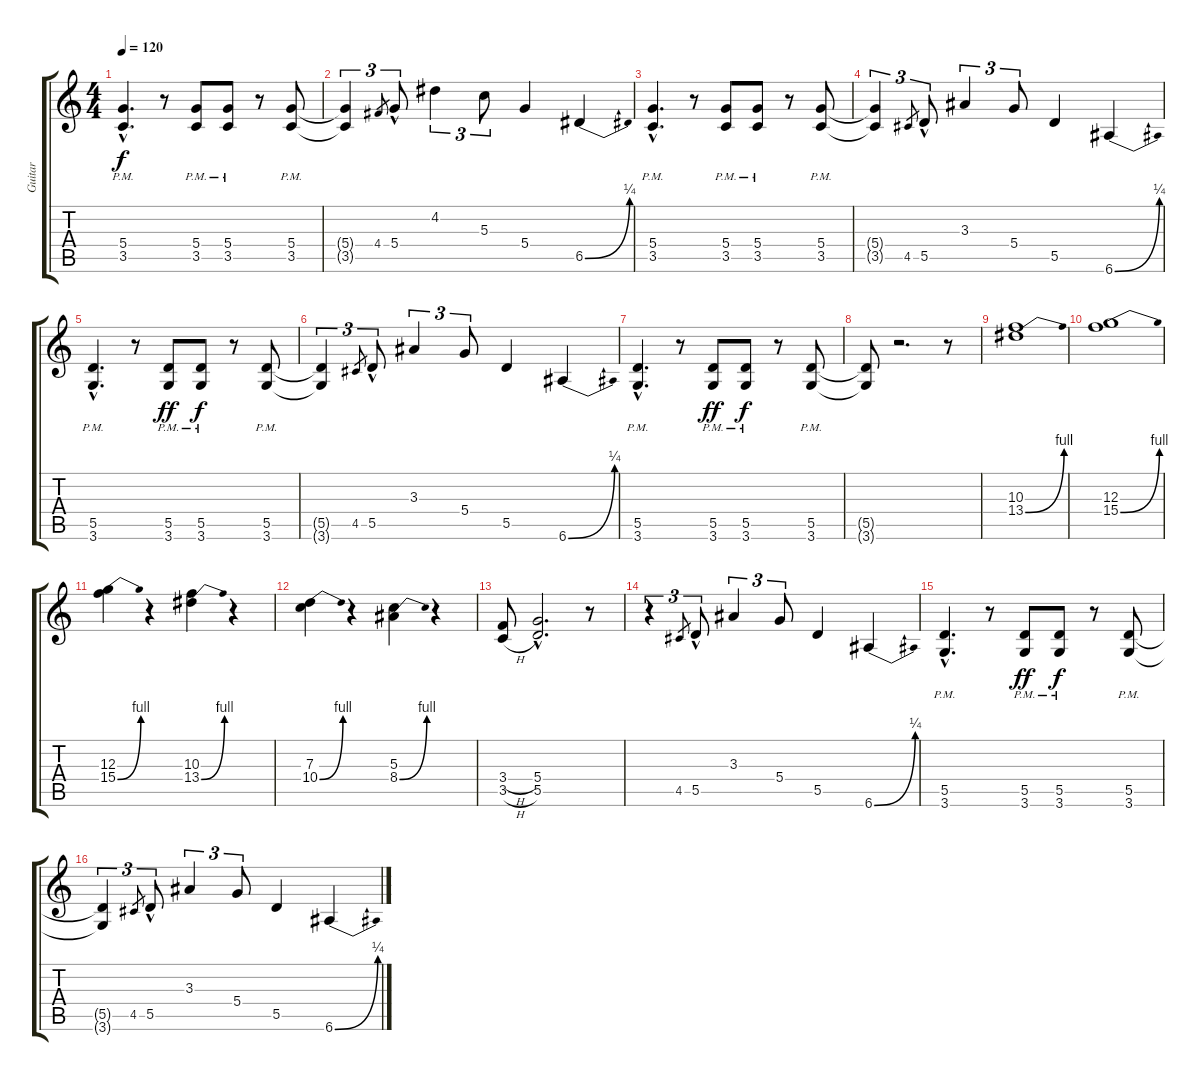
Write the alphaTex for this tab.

\track ("Guitar" "Guitar") {instrument overdrivenguitar}
\staff {score tabs}
\tuning (E4 B3 G3 D3 A2 E2) {hide}
\ts (4 4)
\tempo 120
\clef g2
\ks c
(5.4{hac pm} 3.5{hac}).4{d dy f} r.8 (5.4{pm} 3.5{pm}).8 (5.4{pm} 3.5{pm}).8 r.8 (5.4{pm} 3.5{pm}).8 |
(5.4{t} 3.5{t}).4{tu (3 2)} 4.4.8{gr} 5.4{hac}.8{tu (3 2)} 4.2.4{tu (3 2)} 5.3.8{tu (3 2)} 5.4.4 6.5{be (bend 0 0 60 1)}.4 |
(5.4{hac pm} 3.5{hac}).4{d} r.8 (5.4{pm} 3.5{pm}).8 (5.4{pm} 3.5{pm}).8 r.8 (5.4{pm} 3.5{pm}).8 |
(5.4{t} 3.5{t}).4{tu (3 2)} 4.5.8{gr} 5.5{hac}.8{tu (3 2)} 3.3.4{tu (3 2)} 5.4.8{tu (3 2)} 5.5.4 6.6{be (bend 0 0 60 1)}.4 |
(5.5{hac pm} 3.6{hac}).4{d} r.8 (5.5{pm} 3.6{pm}).8{dy ff} (5.5{pm} 3.6{pm}).8{dy f} r.8 (5.5{pm} 3.6{pm}).8 |
(5.5{t} 3.6{t}).4{tu (3 2)} 4.5.8{gr} 5.5{hac}.8{tu (3 2)} 3.3.4{tu (3 2)} 5.4.8{tu (3 2)} 5.5.4 6.6{be (bend 0 0 60 1)}.4 |
(5.5{hac pm} 3.6{hac}).4{d} r.8 (5.5{pm} 3.6{pm}).8{dy ff} (5.5{pm} 3.6{pm}).8{dy f} r.8 (5.5{pm} 3.6{pm}).8 |
(5.5{t} 3.6{t}).8 r.2{d} r.8 |
(10.3 13.4{be (bend 0 0 60 4)}).1 |
(12.3 15.4{be (bend 0 0 60 4)}).1 |
(12.3 15.4{be (bend 0 0 60 4)}).4 r.4 (10.3 13.4{be (bend 0 0 60 4)}).4 r.4 |
(7.3 10.4{be (bend 0 0 60 4)}).4 r.4 (5.3 8.4{be (bend 0 0 60 4)}).4 r.4 |
(3.4{h} 3.5{h}).8 (5.4{hac} 5.5{hac}).2{d} r.8 |
r.4{tu (3 2)} 4.5.8{gr} 5.5{hac}.8{tu (3 2)} 3.3.4{tu (3 2)} 5.4.8{tu (3 2)} 5.5.4 6.6{be (bend 0 0 60 1)}.4 |
(5.5{hac pm} 3.6{hac}).4{d} r.8 (5.5{pm} 3.6{pm}).8{dy ff} (5.5{pm} 3.6{pm}).8{dy f} r.8 (5.5{pm} 3.6{pm}).8 |
(5.5{t} 3.6{t}).4{tu (3 2)} 4.5.8{gr} 5.5{hac}.8{tu (3 2)} 3.3.4{tu (3 2)} 5.4.8{tu (3 2)} 5.5.4 6.6{be (bend 0 0 60 1)}.4
